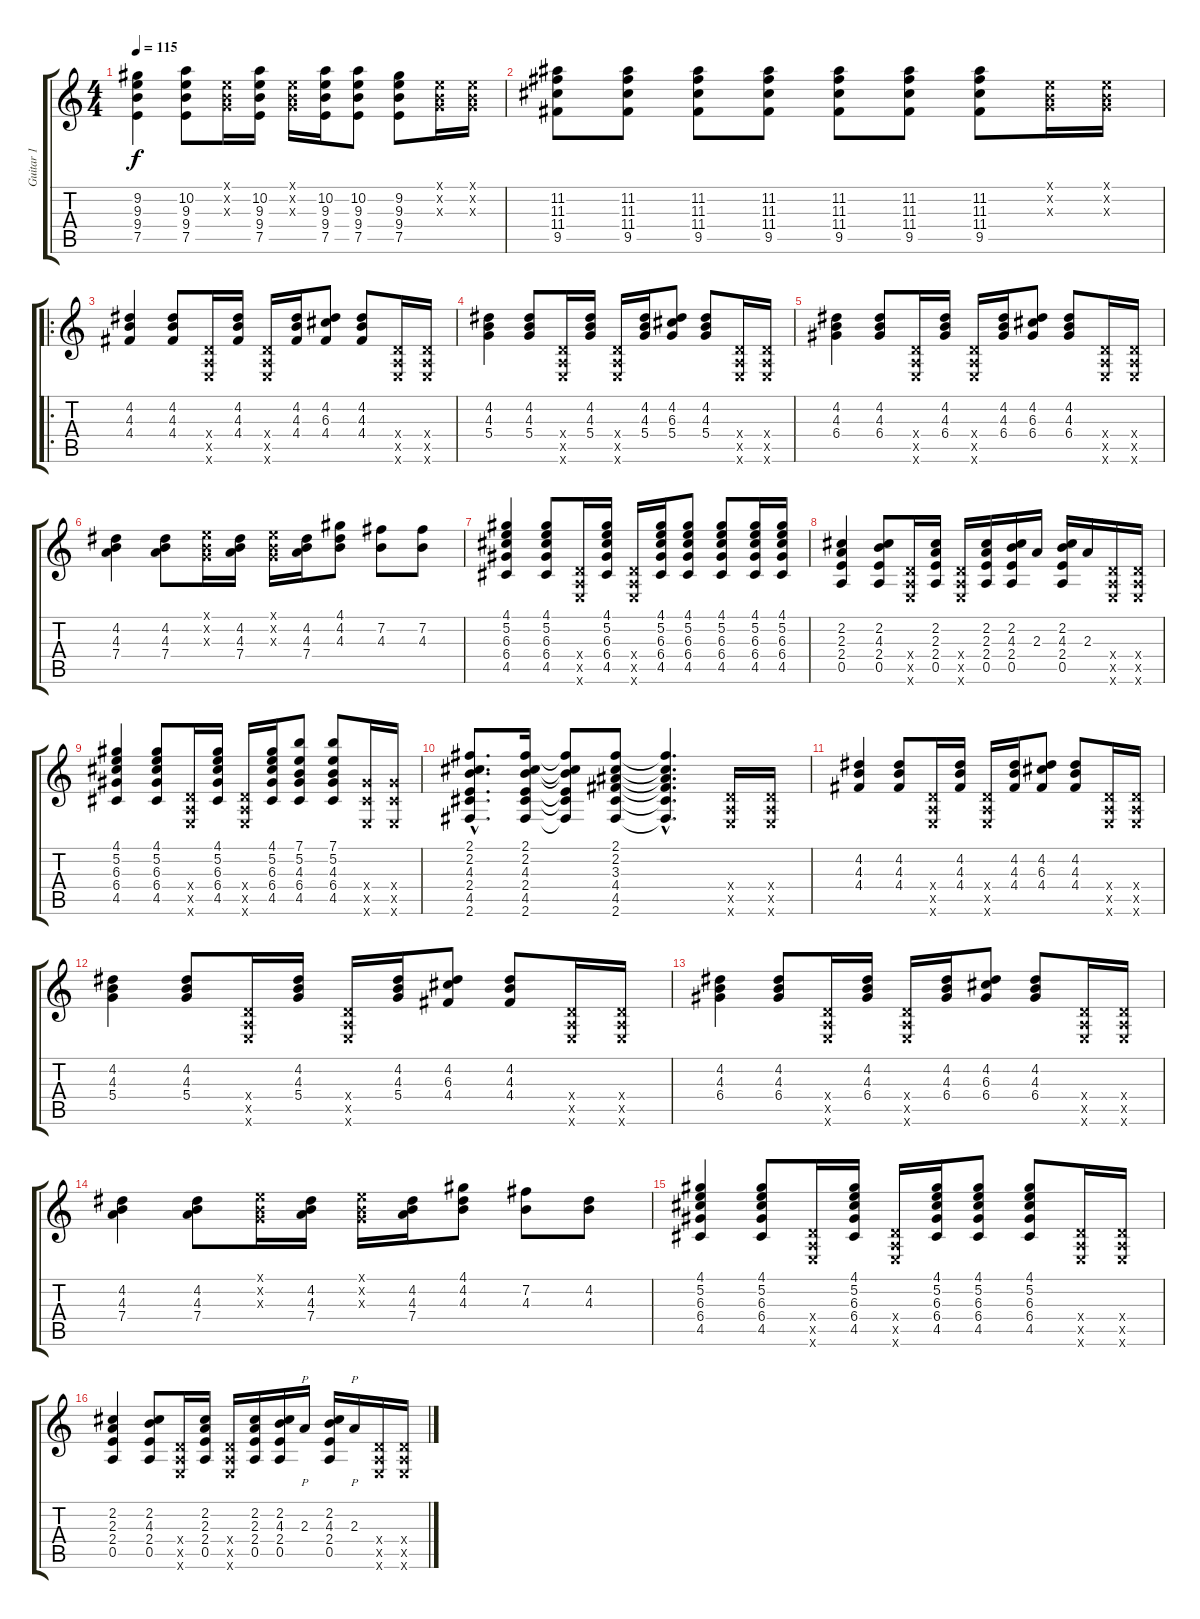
\track ("Guitar 1" "Guitar 1") {instrument electricguitarclean}
\staff {score tabs}
\tuning (E4 B3 G3 D3 A2 E2) {hide}
\ts (4 4)
\tempo 115
\clef g2
\ks c
(9.2 9.3 9.4 7.5).4{dy f} (10.2 9.3 9.4 7.5).8 (0.1{x} 0.2{x} 0.3{x}).16 (10.2 9.3 9.4 7.5).16 (0.1{x} 0.2{x} 0.3{x}).16 (10.2 9.3 9.4 7.5).16 (10.2 9.3 9.4 7.5).8 (9.2 9.3 9.4 7.5).8 (0.1{x} 0.2{x} 0.3{x}).16 (0.1{x} 0.2{x} 0.3{x}).16 |
(11.2 11.3 11.4 9.5).8 (11.2 11.3 11.4 9.5).8 (11.2 11.3 11.4 9.5).8 (11.2 11.3 11.4 9.5).8 (11.2 11.3 11.4 9.5).8 (11.2 11.3 11.4 9.5).8 (11.2 11.3 11.4 9.5).8 (0.1{x} 0.2{x} 0.3{x}).16 (0.1{x} 0.2{x} 0.3{x}).16 |
\ro
(4.2 4.3 4.4).4 (4.2 4.3 4.4).8 (0.4{x} 0.5{x} 0.6{x}).16 (4.2 4.3 4.4).16 (0.4{x} 0.5{x} 0.6{x}).16 (4.2 4.3 4.4).16 (4.2 6.3 4.4).8 (4.2 4.3 4.4).8 (0.4{x} 0.5{x} 0.6{x}).16 (0.4{x} 0.5{x} 0.6{x}).16 |
(4.2 4.3 5.4).4 (4.2 4.3 5.4).8 (0.4{x} 0.5{x} 0.6{x}).16 (4.2 4.3 5.4).16 (0.4{x} 0.5{x} 0.6{x}).16 (4.2 4.3 5.4).16 (4.2 6.3 5.4).8 (4.2 4.3 5.4).8 (0.4{x} 0.5{x} 0.6{x}).16 (0.4{x} 0.5{x} 0.6{x}).16 |
(4.2 4.3 6.4).4 (4.2 4.3 6.4).8 (0.4{x} 0.5{x} 0.6{x}).16 (4.2 4.3 6.4).16 (0.4{x} 0.5{x} 0.6{x}).16 (4.2 4.3 6.4).16 (4.2 6.3 6.4).8 (4.2 4.3 6.4).8 (0.4{x} 0.5{x} 0.6{x}).16 (0.4{x} 0.5{x} 0.6{x}).16 |
(4.2 4.3 7.4).4 (4.2 4.3 7.4).8 (0.1{x} 0.2{x} 0.3{x}).16 (4.2 4.3 7.4).16 (0.1{x} 0.2{x} 0.3{x}).16 (4.2 4.3 7.4).16 (4.1 4.2 4.3).8 (7.2 4.3).8 (7.2 4.3).8 |
(4.1 5.2 6.3 6.4 4.5).4 (4.1 5.2 6.3 6.4 4.5).8 (0.4{x} 0.5{x} 0.6{x}).16 (4.1 5.2 6.3 6.4 4.5).16 (0.4{x} 0.5{x} 0.6{x}).16 (4.1 5.2 6.3 6.4 4.5).16 (4.1 5.2 6.3 6.4 4.5).8 (4.1 5.2 6.3 6.4 4.5).8 (4.1 5.2 6.3 6.4 4.5).16 (4.1 5.2 6.3 6.4 4.5).16 |
(2.2 2.3 2.4 0.5).4 (2.2 4.3 2.4 0.5).8 (0.4{x} 0.5{x} 0.6{x}).16 (2.2 2.3 2.4 0.5).16 (0.4{x} 0.5{x} 0.6{x}).16 (2.2 2.3 2.4 0.5).16 (2.2 4.3 2.4 0.5).16 2.3.16 (2.2 4.3 2.4 0.5).16 2.3.16 (0.4{x} 0.5{x} 0.6{x}).16 (0.4{x} 0.5{x} 0.6{x}).16 |
(4.1 5.2 6.3 6.4 4.5).4 (4.1 5.2 6.3 6.4 4.5).8 (0.4{x} 0.5{x} 0.6{x}).16 (4.1 5.2 6.3 6.4 4.5).16 (0.4{x} 0.5{x} 0.6{x}).16 (4.1 5.2 6.3 6.4 4.5).16 (7.1 5.2 4.3 6.4 4.5).8 (7.1 5.2 4.3 6.4 4.5).8 (6.4{x} 4.5{x} 0.6{x}).16 (6.4{x} 4.5{x} 0.6{x}).16 |
(2.1{hac} 2.2{hac} 4.3{hac} 2.4{hac} 4.5{hac} 2.6{hac}).8{d} (2.1 2.2 4.3 2.4 4.5 2.6).16 (2.1{t} 2.2{t} 4.3{t} 2.4{t} 4.5{t} 2.6{t}).8 (2.1 2.2 3.3 4.4 4.5 2.6).8 (2.1{hac t} 2.2{hac t} 3.3{hac t} 4.4{hac t} 4.5{hac t} 2.6{hac t}).4{d} (0.4{x} 0.5{x} 0.6{x}).16 (0.4{x} 0.5{x} 0.6{x}).16 |
(4.2 4.3 4.4).4 (4.2 4.3 4.4).8 (0.4{x} 0.5{x} 0.6{x}).16 (4.2 4.3 4.4).16 (0.4{x} 0.5{x} 0.6{x}).16 (4.2 4.3 4.4).16 (4.2 6.3 4.4).8 (4.2 4.3 4.4).8 (0.4{x} 0.5{x} 0.6{x}).16 (0.4{x} 0.5{x} 0.6{x}).16 |
(4.2 4.3 5.4).4 (4.2 4.3 5.4).8 (0.4{x} 0.5{x} 0.6{x}).16 (4.2 4.3 5.4).16 (0.4{x} 0.5{x} 0.6{x}).16 (4.2 4.3 5.4).16 (4.2 6.3 4.4).8 (4.2 4.3 4.4).8 (0.4{x} 0.5{x} 0.6{x}).16 (0.4{x} 0.5{x} 0.6{x}).16 |
(4.2 4.3 6.4).4 (4.2 4.3 6.4).8 (0.4{x} 0.5{x} 0.6{x}).16 (4.2 4.3 6.4).16 (0.4{x} 0.5{x} 0.6{x}).16 (4.2 4.3 6.4).16 (4.2 6.3 6.4).8 (4.2 4.3 6.4).8 (0.4{x} 0.5{x} 0.6{x}).16 (0.4{x} 0.5{x} 0.6{x}).16 |
(4.2 4.3 7.4).4 (4.2 4.3 7.4).8 (0.1{x} 0.2{x} 0.3{x}).16 (4.2 4.3 7.4).16 (0.1{x} 0.2{x} 0.3{x}).16 (4.2 4.3 7.4).16 (4.1 4.2 4.3).8 (7.2 4.3).8 (4.2 4.3).8 |
(4.1 5.2 6.3 6.4 4.5).4 (4.1 5.2 6.3 6.4 4.5).8 (0.4{x} 0.5{x} 0.6{x}).16 (4.1 5.2 6.3 6.4 4.5).16 (0.4{x} 0.5{x} 0.6{x}).16 (4.1 5.2 6.3 6.4 4.5).16 (4.1 5.2 6.3 6.4 4.5).8 (4.1 5.2 6.3 6.4 4.5).8 (0.4{x} 0.5{x} 0.6{x}).16 (0.4{x} 0.5{x} 0.6{x}).16 |
(2.2 2.3 2.4 0.5).4 (2.2 4.3 2.4 0.5).8 (0.4{x} 0.5{x} 0.6{x}).16 (2.2 2.3 2.4 0.5).16 (0.4{x} 0.5{x} 0.6{x}).16 (2.2 2.3 2.4 0.5).16 (2.2 4.3 2.4 0.5).16 2.3.16{p} (2.2 4.3 2.4 0.5).16 2.3.16{p} (0.4{x} 0.5{x} 0.6{x}).16 (0.4{x} 0.5{x} 0.6{x}).16
